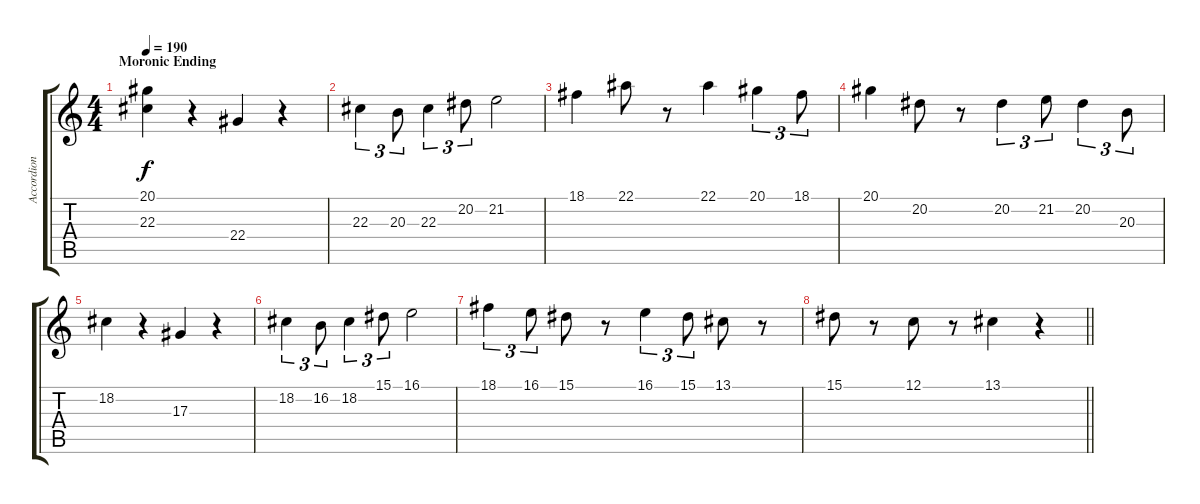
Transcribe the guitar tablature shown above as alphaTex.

\track ("Accordion" "Accordion") {instrument accordion}
\staff {score tabs}
\tuning (C4 G3 Eb3 Bb2 F2 C2) {hide}
\ts (4 4)
\section ("" "Moronic Ending")
\tempo 190
\clef g2
\ks c
(20.1 22.3).4{dy f} r.4 22.4.4 r.4 |
22.3.4{tu (3 2)} 20.3.8{tu (3 2)} 22.3.4{tu (3 2)} 20.2.8{tu (3 2)} 21.2.2 |
18.1.4 22.1.8 r.8 22.1.4 20.1.4{tu (3 2)} 18.1.8{tu (3 2)} |
20.1.4 20.2.8 r.8 20.2.4{tu (3 2)} 21.2.8{tu (3 2)} 20.2.4{tu (3 2)} 20.3.8{tu (3 2)} |
18.2.4 r.4 17.3.4 r.4 |
18.2.4{tu (3 2)} 16.2.8{tu (3 2)} 18.2.4{tu (3 2)} 15.1.8{tu (3 2)} 16.1.2 |
18.1.4{tu (3 2)} 16.1.8{tu (3 2)} 15.1.8 r.8 16.1.4{tu (3 2)} 15.1.8{tu (3 2)} 13.1.8 r.8 |
\barLineRight lightlight
15.1.8 r.8 12.1.8 r.8 13.1.4 r.4
